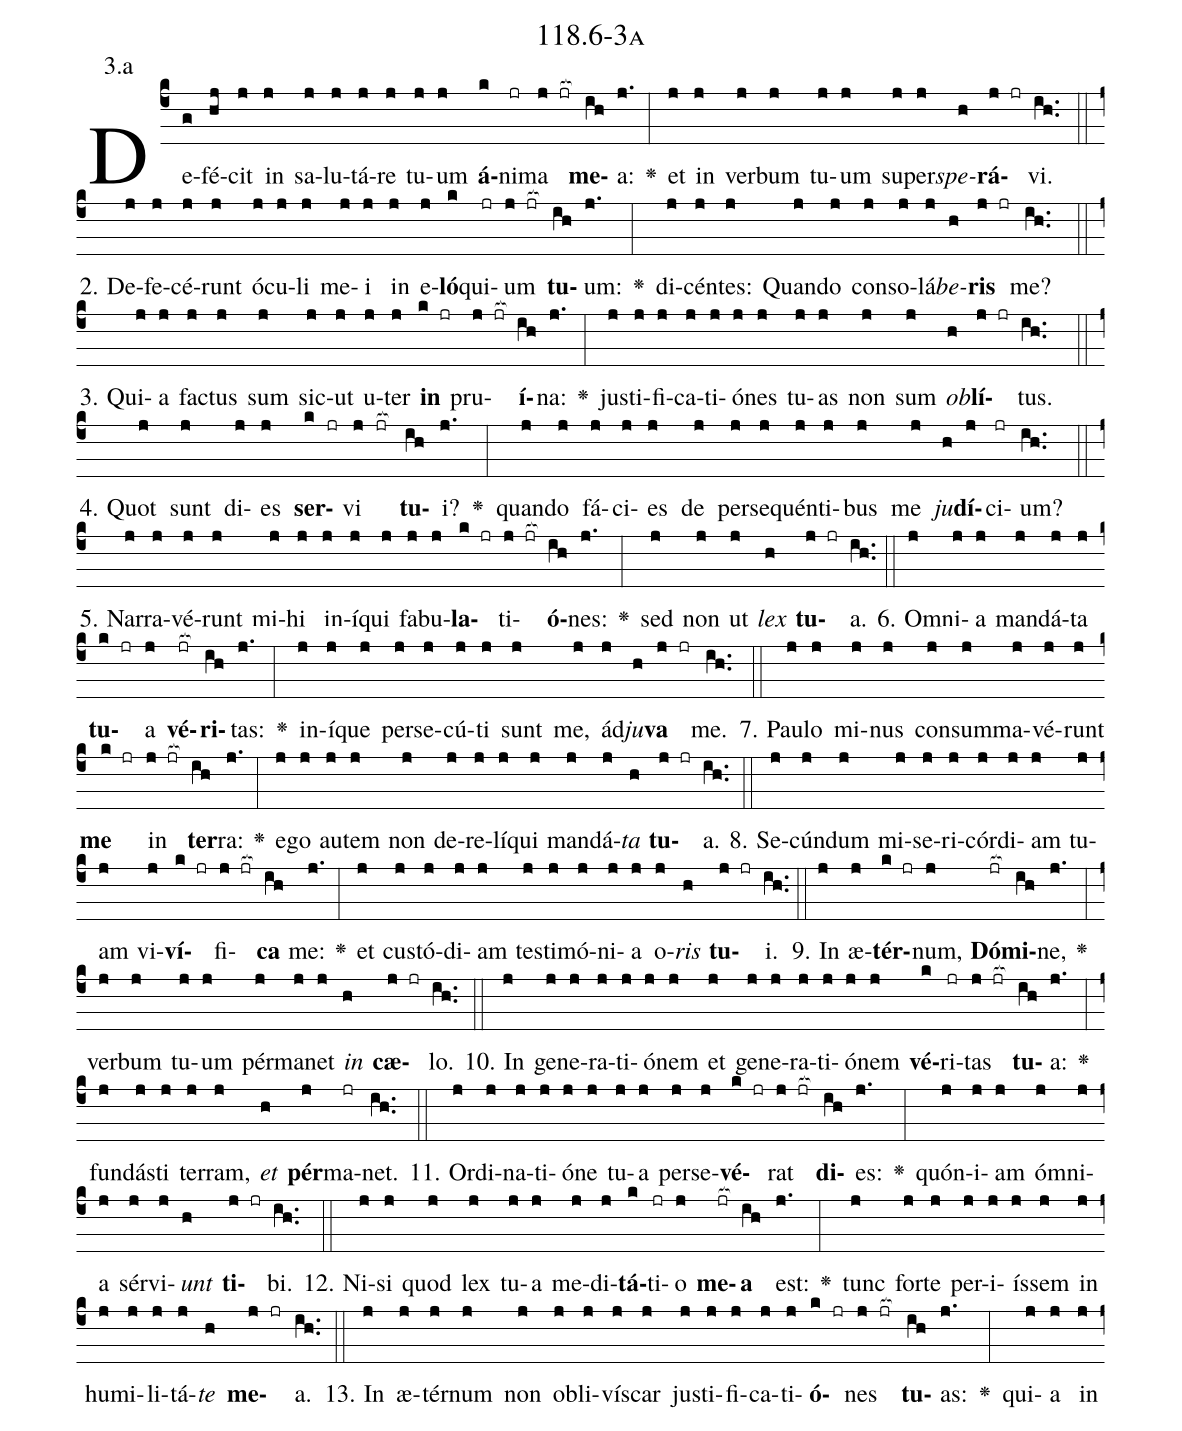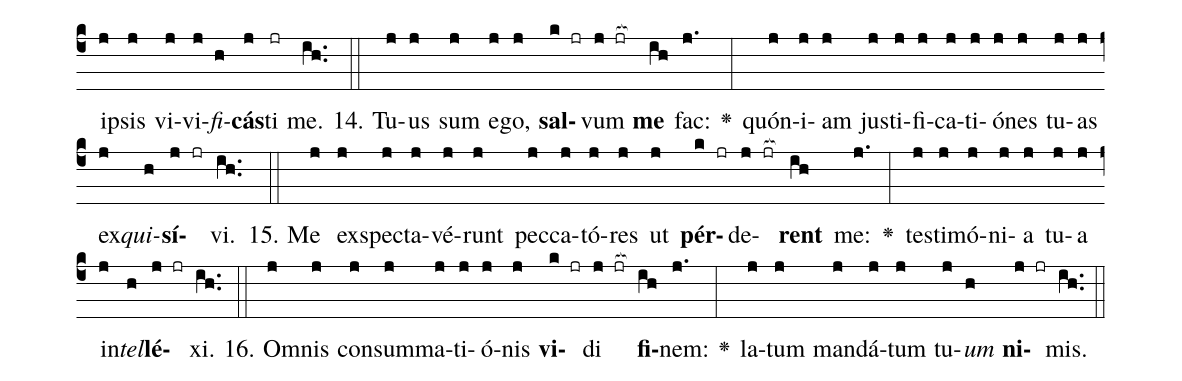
name: 118.6-3a;
annotation: 3.a;
%%
(c4)De(g)fé(hj)cit(j) in(j) sa(j)lu(j)tá(j)re(j) tu(j)um(j) <b>á</b>(k)ni(jr)ma(j jr[ocb:1{]) <b>me</b>(ih[ocb:0}])a:(j.) <v>\greheightstar</v>(:) et(j) in(j) ver(j)bum(j) tu(j)um(j) su(j)per(j)<i>spe</i>(h)<b>rá</b>(j jr)vi.(ih..) (::)
2. De(j)fe(j)cé(j)runt(j) ó(j)cu(j)li(j) me(j)i(j) in(j) e(j)<b>ló</b>(k)qui(jr)um(j jr[ocb:1{]) <b>tu</b>(ih[ocb:0}])um:(j.) <v>\greheightstar</v>(:) di(j)cén(j)tes:(j) Quan(j)do(j) con(j)so(j)lá(j)<i>be</i>(h)<b>ris</b>(j jr) me?(ih..) (::)
3. Qui(j)a(j) fac(j)tus(j) sum(j) sic(j)ut(j) u(j)ter(j) <b>in</b>(k jr) pru(j jr[ocb:1{])<b>í</b>(ih[ocb:0}])na:(j.) <v>\greheightstar</v>(:) jus(j)ti(j)fi(j)ca(j)ti(j)ó(j)nes(j) tu(j)as(j) non(j) sum(j) <i>ob</i>(h)<b>lí</b>(j jr)tus.(ih..) (::)
4. Quot(j) sunt(j) di(j)es(j) <b>ser</b>(k jr)vi(j jr[ocb:1{]) <b>tu</b>(ih[ocb:0}])i?(j.) <v>\greheightstar</v>(:) quan(j)do(j) fá(j)ci(j)es(j) de(j) per(j)se(j)quén(j)ti(j)bus(j) me(j) <i>ju</i>(h)<b>dí</b>(j)ci(jr)um?(ih..) (::)
5. Nar(j)ra(j)vé(j)runt(j) mi(j)hi(j) in(j)í(j)qui(j) fa(j)bu(j)<b>la</b>(k jr)ti(j jr[ocb:1{])<b>ó</b>(ih[ocb:0}])nes:(j.) <v>\greheightstar</v>(:) sed(j) non(j) ut(j) <i>lex</i>(h) <b>tu</b>(j jr)a.(ih..) (::)
6. Om(j)ni(j)a(j) man(j)dá(j)ta(j) <b>tu</b>(k jr)a(j) <b>vé</b>(jr[ocb:1{])<b>ri</b>(ih[ocb:0}])tas:(j.) <v>\greheightstar</v>(:) in(j)í(j)que(j) per(j)se(j)cú(j)ti(j) sunt(j) me,(j) ád(j)<i>ju</i>(h)<b>va</b>(j jr) me.(ih..) (::)
7. Pau(j)lo(j) mi(j)nus(j) con(j)sum(j)ma(j)vé(j)runt(j) <b>me</b>(k jr) in(j jr[ocb:1{]) <b>ter</b>(ih[ocb:0}])ra:(j.) <v>\greheightstar</v>(:) e(j)go(j) au(j)tem(j) non(j) de(j)re(j)lí(j)qui(j) man(j)dá(j)<i>ta</i>(h) <b>tu</b>(j jr)a.(ih..) (::)
8. Se(j)cún(j)dum(j) mi(j)se(j)ri(j)cór(j)di(j)am(j) tu(j)am(j) vi(j)<b>ví</b>(k jr)fi(j jr[ocb:1{])<b>ca</b>(ih[ocb:0}]) me:(j.) <v>\greheightstar</v>(:) et(j) cus(j)tó(j)di(j)am(j) tes(j)ti(j)mó(j)ni(j)a(j) o(j)<i>ris</i>(h) <b>tu</b>(j jr)i.(ih..) (::)
9. In(j) æ(j)<b>tér</b>(k jr)num,(j) <b>Dó</b>(jr[ocb:1{])<b>mi</b>(ih[ocb:0}])ne,(j.) <v>\greheightstar</v>(:) ver(j)bum(j) tu(j)um(j) pér(j)ma(j)net(j) <i>in</i>(h) <b>cæ</b>(j jr)lo.(ih..) (::)
10. In(j) ge(j)ne(j)ra(j)ti(j)ó(j)nem(j) et(j) ge(j)ne(j)ra(j)ti(j)ó(j)nem(j) <b>vé</b>(k)ri(jr)tas(j jr[ocb:1{]) <b>tu</b>(ih[ocb:0}])a:(j.) <v>\greheightstar</v>(:) fun(j)dás(j)ti(j) ter(j)ram,(j) <i>et</i>(h) <b>pér</b>(j)ma(jr)net.(ih..) (::)
11. Or(j)di(j)na(j)ti(j)ó(j)ne(j) tu(j)a(j) per(j)se(j)<b>vé</b>(k jr)rat(j jr[ocb:1{]) <b>di</b>(ih[ocb:0}])es:(j.) <v>\greheightstar</v>(:) quón(j)i(j)am(j) óm(j)ni(j)a(j) sér(j)vi(j)<i>unt</i>(h) <b>ti</b>(j jr)bi.(ih..) (::)
12. Ni(j)si(j) quod(j) lex(j) tu(j)a(j) me(j)di(j)<b>tá</b>(k)ti(jr)o(j) <b>me</b>(jr[ocb:1{])<b>a</b>(ih[ocb:0}]) est:(j.) <v>\greheightstar</v>(:) tunc(j) for(j)te(j) per(j)i(j)ís(j)sem(j) in(j) hu(j)mi(j)li(j)tá(j)<i>te</i>(h) <b>me</b>(j jr)a.(ih..) (::)
13. In(j) æ(j)tér(j)num(j) non(j) ob(j)li(j)vís(j)car(j) jus(j)ti(j)fi(j)ca(j)ti(j)<b>ó</b>(k jr)nes(j jr[ocb:1{]) <b>tu</b>(ih[ocb:0}])as:(j.) <v>\greheightstar</v>(:) qui(j)a(j) in(j) ip(j)sis(j) vi(j)vi(j)<i>fi</i>(h)<b>cás</b>(j)ti(jr) me.(ih..) (::)
14. Tu(j)us(j) sum(j) e(j)go,(j) <b>sal</b>(k jr)vum(j jr[ocb:1{]) <b>me</b>(ih[ocb:0}]) fac:(j.) <v>\greheightstar</v>(:) quón(j)i(j)am(j) jus(j)ti(j)fi(j)ca(j)ti(j)ó(j)nes(j) tu(j)as(j) ex(j)<i>qui</i>(h)<b>sí</b>(j jr)vi.(ih..) (::)
15. Me(j) ex(j)spec(j)ta(j)vé(j)runt(j) pec(j)ca(j)tó(j)res(j) ut(j) <b>pér</b>(k jr)de(j jr[ocb:1{])<b>rent</b>(ih[ocb:0}]) me:(j.) <v>\greheightstar</v>(:) tes(j)ti(j)mó(j)ni(j)a(j) tu(j)a(j) in(j)<i>tel</i>(h)<b>lé</b>(j jr)xi.(ih..) (::)
16. Om(j)nis(j) con(j)sum(j)ma(j)ti(j)ó(j)nis(j) <b>vi</b>(k jr)di(j jr[ocb:1{]) <b>fi</b>(ih[ocb:0}])nem:(j.) <v>\greheightstar</v>(:) la(j)tum(j) man(j)dá(j)tum(j) tu(j)<i>um</i>(h) <b>ni</b>(j jr)mis.(ih..) (::)
